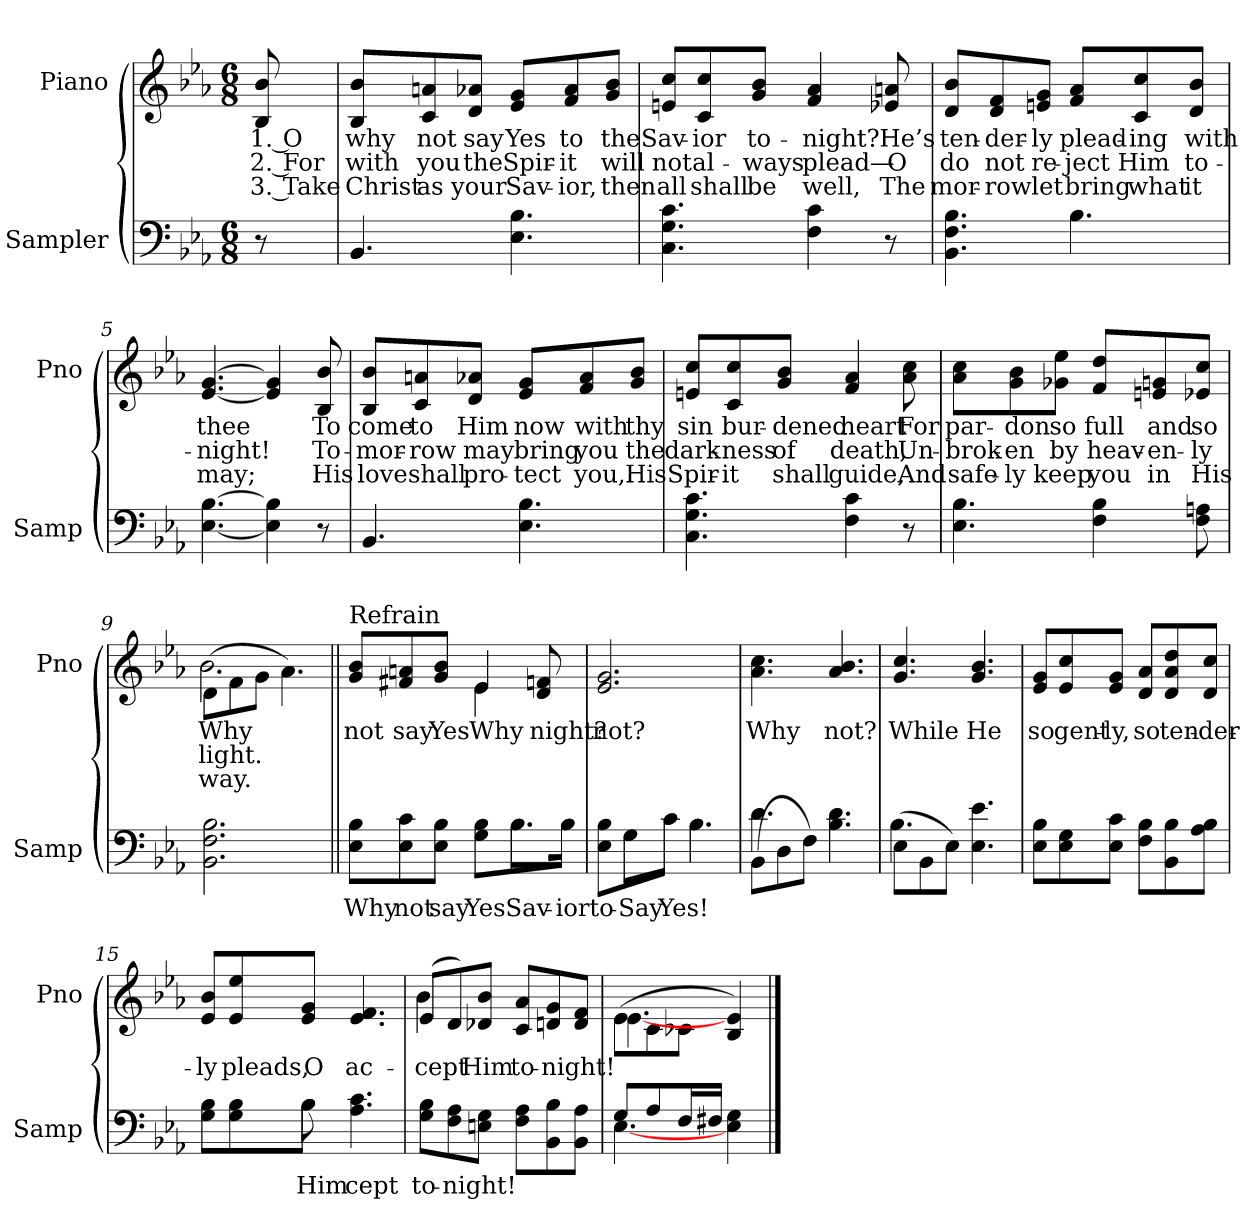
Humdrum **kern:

**kern	**text	**kern	**text	**text	**text
*part2	*part2	*part1	*part1	*part1	*part1
*staff2	*staff2	*staff1	*staff1	*staff1	*staff1
*I"Sampler	*	*I"Piano	*	*	*
*I'Samp	*	*I'Pno	*	*	*
*clefF4	*	*clefG2	*	*	*
*k[b-e-a-]	*	*k[b-e-a-]	*	*	*
*E-:	*	*E-:	*	*	*
*M6/8	*	*M6/8	*	*	*
=1	=1	=1	=1	=1	=1
8r	.	8B- 8b-	1. O	2. For	3. Take
=2	=2	=2	=2	=2	=2
4.BB-	.	8B-/ 8b-/L	why	with	Christ
.	.	8c/ 8an/	not	you	as
.	.	8d/ 8a-X/J	say	the	your
4.E- 4.B-	.	8e-/ 8g/L	Yes	Spir-	Sav-
.	.	8f/ 8a-/	to	-it	-ior,
.	.	8g/ 8b-/J	the	will	then
=3	=3	=3	=3	=3	=3
4.C 4.G 4.c	.	8en/ 8cc/L	Sav-	not	all
.	.	8c/ 8cc/	-ior	al-	shall
.	.	8g/ 8b-/J	to-	-ways	be
4F 4c	.	4f 4a-	-night?	plead—	well,
8r	.	8e-X 8an	He’s	O	The
=4	=4	=4	=4	=4	=4
4.BB- 4.F 4.B-	.	8d/ 8b-/L	ten-	do	mor-
.	.	8d/ 8f/	-der-	not	-row
.	.	8en/ 8g/J	-ly	re-	let
4.B-	.	8f/ 8a-/L	plead-	-ject	bring
.	.	8c/ 8cc/	-ing	Him	what
.	.	8d/ 8b-/J	with	to-	it
=5	=5	=5	=5	=5	=5
[4.E- [4.B-	.	[4.e- [4.g	thee	-night!	may;
4E-] 4B-]	.	4e-] 4g]	.	.	.
8r	.	8B- 8b-	To	To-	His
=6	=6	=6	=6	=6	=6
4.BB-	.	8B-/ 8b-/L	come	-mor-	love
.	.	8c/ 8an/	to	-row	shall
.	.	8d/ 8a-X/J	Him	may	pro-
4.E- 4.B-	.	8e-/ 8g/L	now	bring	-tect
.	.	8f/ 8a-/	with	you	you,
.	.	8g/ 8b-/J	thy	the	His
=7	=7	=7	=7	=7	=7
4.C 4.G 4.c	.	8en/ 8cc/L	sin	dark-	Spir-
.	.	8c/ 8cc/	bur-	-ness	-it
.	.	8g/ 8b-/J	-dened	of	shall
4F 4c	.	4f 4a-	heart	death,	guide,
8r	.	8a- 8cc	For	Un-	And
=8	=8	=8	=8	=8	=8
4.E- 4.B-	.	8a-\ 8cc\L	par-	-brok-	safe-
.	.	8g\ 8b-\	-don	-en	-ly
.	.	8g-X\ 8ee-\J	so	by	keep
4F 4B-	.	8f/ 8dd/L	full	heav-	you
.	.	8en/ 8gn/	and	-en-	in
8F 8An	.	8e-X/ 8cc/J	so	-ly	His
=9	=9	=9	=9	=9	=9
*	*	*^	*	*	*
2.BB- 2.F 2.B-	.	(8d\L	2.b-	Why	light.	way.
.	.	8f\	.	.	.	.
.	.	8g\J	.	.	.	.
.	.	4.a-\)	.	.	.	.
=10||	=10||	=10||	=10||	=10||	=10||	=10||
*^	*	*	*	*	*	*
!	!	!	!LO:TX:t=Refrain	!	!	!	!
8E-\ 8B-\L	2ryy	Why	8g/ 8b-/L	4.ryy	not	.	.
8E-\ 8c\	.	not	8f#X/ 8an/	.	say	.	.
8E-\ 8B-\J	.	say	8g/ 8b-/J	.	Yes	.	.
8G\ 8B-\L	.	Yes	4e-/	4e-	Why	.	.
8.B-\	8.B-\L	Sav-	.	.	.	.	.
.	.	.	8d 8fn	8ryy	-night?	.	.
16B-\Jk	16B-\Jk	-ior	.	.	.	.	.
*	*	*	*v	*v	*	*	*
=11	=11	=11	=11	=11	=11	=11
8E-\ 8B-\L	8ryy	to-	2.e- 2.g	not?	.	.
8G\	8G\L	Say	.	.	.	.
8c\J	8c\J	Yes!	.	.	.	.
4.B-\	4.B-	.	.	.	.	.
=12	=12	=12	=12	=12	=12	=12
(8BB-\L	4.d	.	4.a- 4.cc	Why	.	.
8D\	.	.	.	.	.	.
8F\J)	.	.	.	.	.	.
4.B- 4.d	4.ryy	.	4.a- 4.b-	not?	.	.
=13	=13	=13	=13	=13	=13	=13
(8E-\L	4.B-	.	4.g 4.cc	While	.	.
8BB-\	.	.	.	.	.	.
8E-\J)	.	.	.	.	.	.
4.E- 4.e-	4.ryy	.	4.g 4.b-	He	.	.
*v	*v	*	*	*	*	*
=14	=14	=14	=14	=14	=14
8E-\ 8B-\L	.	8e-/ 8g/L	so	.	.
8E-\ 8G\	.	8e-/ 8cc/	gent-	.	.
8E-\ 8c\J	.	8e-/ 8g/J	-ly,	.	.
8F\ 8B-\L	.	8d/ 8a-/L	so	.	.
8BB-\ 8B-\	.	8d/ 8a-/ 8dd/	ten-	.	.
8A-\ 8B-\J	.	8d/ 8cc/J	-der-	.	.
=15	=15	=15	=15	=15	=15
*^	*	*	*	*	*
8G\ 8B-\L	4ryy	.	8e-/ 8b-/L	-ly	.	.
8G\ 8B-\	.	.	8e-/ 8ee-/	pleads,	.	.
8B-\J	8B-	Him	8e-/ 8g/J	O	.	.
4.A- 4.c	4.ryy	-cept	4.e- 4.f	ac-	.	.
*v	*v	*	*	*	*	*
=16	=16	=16	=16	=16	=16
*	*	*^	*	*	*
8G\ 8B-\L	to-	(8e-/L	4b-	-cept	.	.
8F\ 8A-\	-night!	8d/)	.	.	.	.
8En\ 8G\J	.	8d-X/ 8b-/J	2ryy	Him	.	.
8F\ 8A-\L	.	8c/ 8a-/L	.	to-	.	.
8BB-\ 8B-\	.	8dn/ 8g/	.	-night!	.	.
8BB-\ 8A-\J	.	8d/ 8f/J	.	.	.	.
=17	=17	=17	=17	=17	=17	=17
*^	*	*	*	*	*	*
8G/L	[4.E-	.	(8e-\L	[4.e-	.	.	.
8A-/	.	.	8c\	.	.	.	.
16F/L	.	.	8c-X\J	.	.	.	.
16F#X/JJ	.	.	.	.	.	.	.
4E- 4G	4ryy	.	4B- 4e-)	4ryy	.	.	.
*v	*v	*	*	*	*	*	*
*	*	*v	*v	*	*	*
==	==	==	==	==	==
*-	*-	*-	*-	*-	*-
